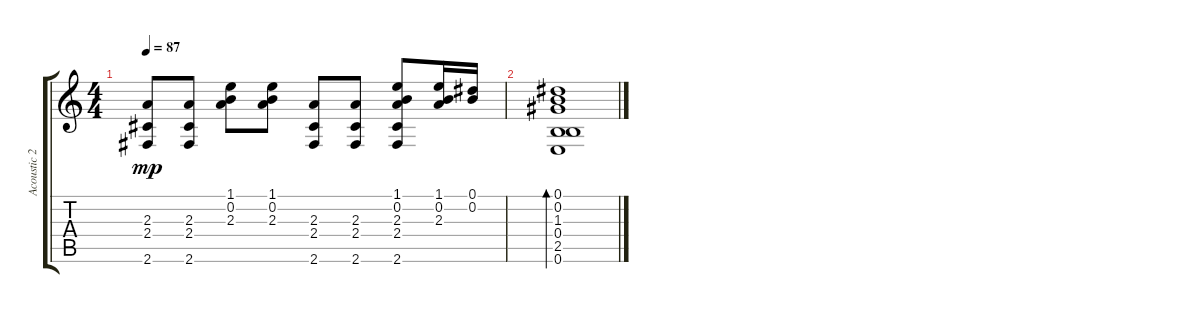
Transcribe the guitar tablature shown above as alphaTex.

\track ("Acoustic 2" "Acoustic 2") {instrument acousticguitarnylon}
\staff {score tabs}
\tuning (Eb4 B3 G3 B2 A2 E2) {hide}
\ts (4 4)
\tempo 87
\clef g2
\ks c
(2.3 2.4 2.6).8{dy mp} (2.3 2.4 2.6).8 (1.1 0.2 2.3).8 (1.1 0.2 2.3).8 (2.3 2.4 2.6).8 (2.3 2.4 2.6).8 (1.1 0.2 2.3 2.4 2.6).8 (1.1 0.2 2.3).16 (0.1 0.2).16 |
(0.1 0.2 1.3 0.4 2.5 0.6).1{bd 240}
